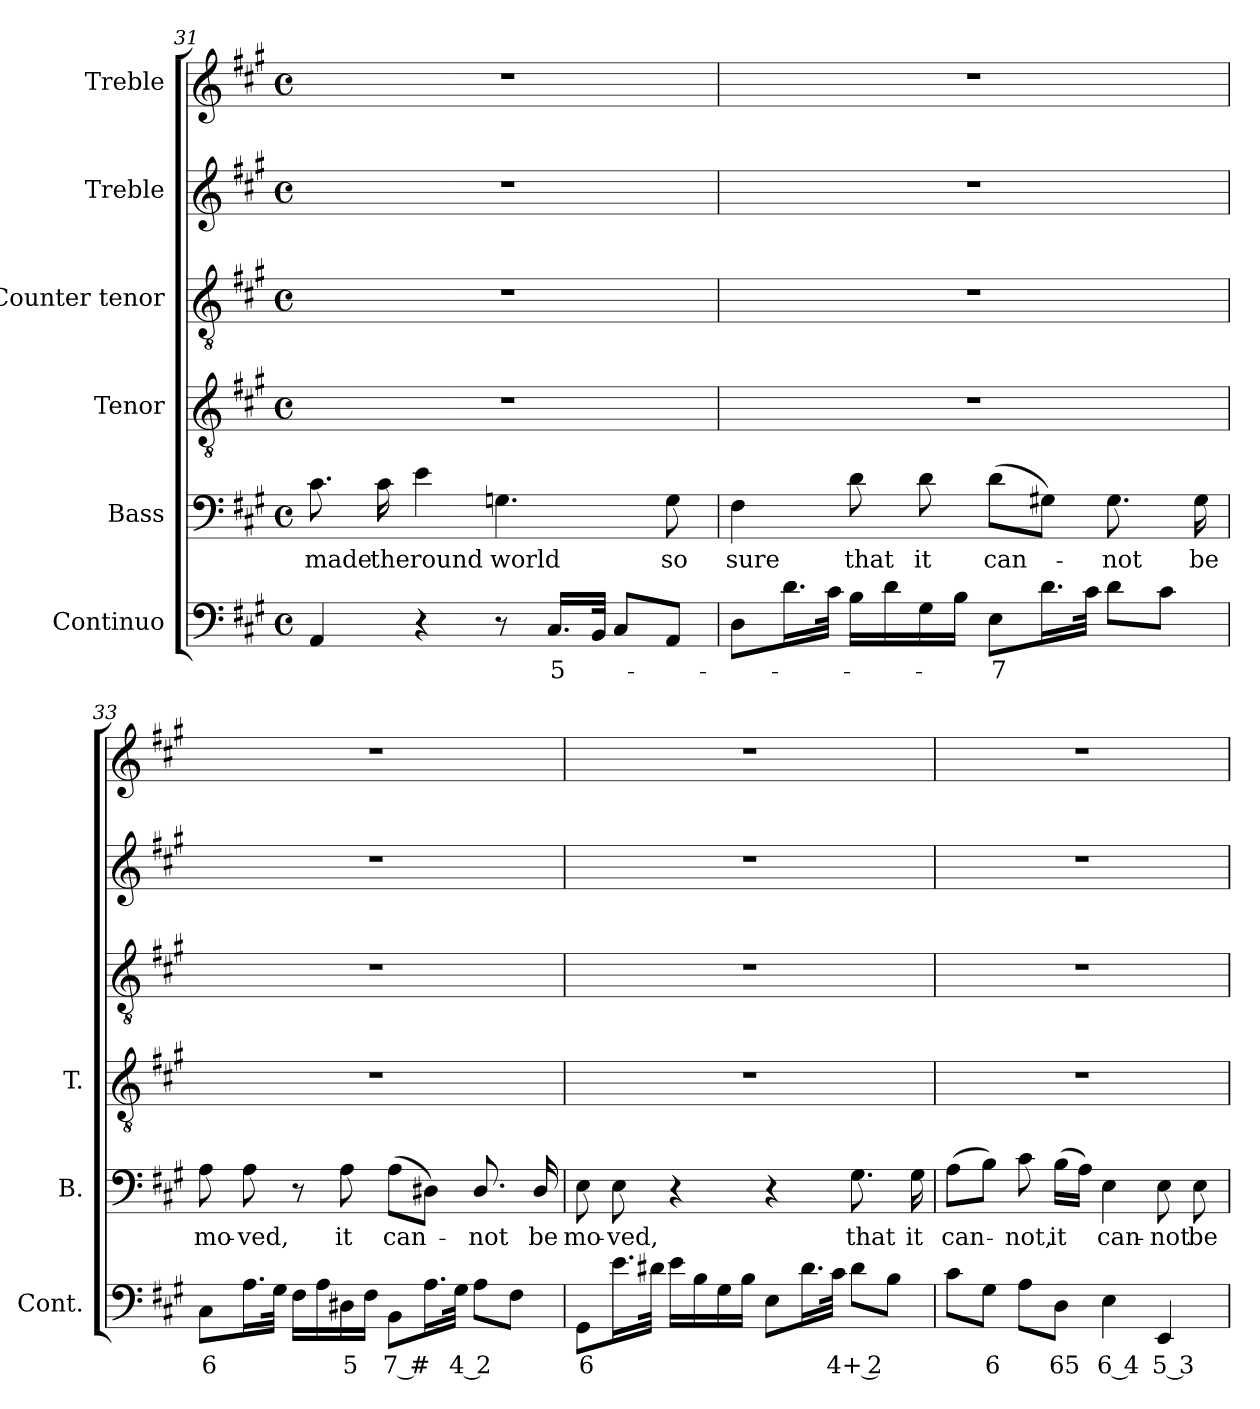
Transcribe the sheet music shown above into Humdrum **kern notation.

**kern	**text	**kern	**text	**kern	**kern	**kern	**kern
*part6	*part6	*part5	*part5	*part4	*part3	*part2	*part1
*staff6	*staff6	*staff5	*staff5	*staff4	*staff3	*staff2	*staff1
*I"Continuo	*	*I"Bass	*	*I"Tenor	*I"Counter tenor	*I"Treble	*I"Treble
*I'Cont.	*	*I'B.	*	*I'T.	*	*	*
*clefF4	*	*clefF4	*	*clefGv2	*clefGv2	*clefG2	*clefG2
*	*	*	*	*ITrd7c12	*ITrd7c12	*	*
*k[f#c#g#]	*	*k[f#c#g#]	*	*k[f#c#g#]	*k[f#c#g#]	*k[f#c#g#]	*k[f#c#g#]
*A:	*	*A:	*	*A:	*A:	*A:	*A:
*M4/4	*	*M4/4	*	*M4/4	*M4/4	*M4/4	*M4/4
*met(c)	*	*met(c)	*	*met(c)	*met(c)	*met(c)	*met(c)
=31	=31	=31	=31	=31	=31	=31	=31
!	!	!	!LO:LY:b:color=#000000	!	!	!	!
4AAi/	.	8.c#i\	made	1r	1r	1r	1r
!	!	!	!LO:LY:b:color=#000000	!	!	!	!
.	.	16c#i\	the	.	.	.	.
!	!	!	!LO:LY:b:color=#000000	!	!	!	!
4r	.	4ei\	round	.	.	.	.
!	!	!	!LO:LY:b:color=#000000	!	!	!	!
8r	.	4.Gni\	world	.	.	.	.
!	!LO:LY:b:color=#000000	!	!	!	!	!	!
16.C#i/LL	5-	.	.	.	.	.	.
32BBi/JJk	.	.	.	.	.	.	.
8C#i/L	.	.	.	.	.	.	.
!	!	!	!LO:LY:b:color=#000000	!	!	!	!
8AAi/J	.	8Gi\	so	.	.	.	.
=32	=32	=32	=32	=32	=32	=32	=32
!	!	!	!LO:LY:b:color=#000000	!	!	!	!
8Di\L	.	4F#i\	sure	1r	1r	1r	1r
16.di\L	.	.	.	.	.	.	.
32c#i\JJk	.	.	.	.	.	.	.
!	!	!	!LO:LY:b:color=#000000	!	!	!	!
16Bi\LL	.	8di\	that	.	.	.	.
16di\	.	.	.	.	.	.	.
!	!	!	!LO:LY:b:color=#000000	!	!	!	!
16G#i\	.	8di\	it	.	.	.	.
16Bi\JJ	.	.	.	.	.	.	.
!	!LO:LY:b:color=#000000	!	!	!	!	!	!
!	!	!	!LO:LY:b:color=#000000	!	!	!	!
8Ei\L	7	(8di\L	can-	.	.	.	.
16.di\L	.	8G#Xi\J)	.	.	.	.	.
32c#i\JJk	.	.	.	.	.	.	.
!	!	!	!LO:LY:b:color=#000000	!	!	!	!
8di\L	.	8.G#i\	-not	.	.	.	.
8c#i\J	.	.	.	.	.	.	.
!	!	!	!LO:LY:b:color=#000000	!	!	!	!
.	.	16G#i\	be	.	.	.	.
!!LO:LB:g=z
=33	=33	=33	=33	=33	=33	=33	=33
!	!LO:LY:b:color=#000000	!	!	!	!	!	!
!	!	!	!LO:LY:b:color=#000000	!	!	!	!
8C#i\L	6	8Ai\	mo-	1r	1r	1r	1r
!	!	!	!LO:LY:b:color=#000000	!	!	!	!
16.Ai\L	.	8Ai\	-ved,	.	.	.	.
32G#i\JJk	.	.	.	.	.	.	.
16F#i\LL	.	8r	.	.	.	.	.
16Ai\	.	.	.	.	.	.	.
!	!LO:LY:b:color=#000000	!	!	!	!	!	!
!	!	!	!LO:LY:b:color=#000000	!	!	!	!
16D#Xi\	5	8Ai\	it	.	.	.	.
16F#i\JJ	.	.	.	.	.	.	.
!	!LO:LY:b:color=#000000	!	!	!	!	!	!
!	!	!	!LO:LY:b:color=#000000	!	!	!	!
8BBi\L	7 #	(8Ai\L	can-	.	.	.	.
16.Ai\L	.	8D#Xi\J)	.	.	.	.	.
!	!LO:LY:b:color=#000000	!	!	!	!	!	!
32G#i\JJk	4 2	.	.	.	.	.	.
!	!	!	!LO:LY:b:color=#000000	!	!	!	!
8Ai\L	.	8.D#i/	-not	.	.	.	.
8F#i\J	.	.	.	.	.	.	.
!	!	!	!LO:LY:b:color=#000000	!	!	!	!
.	.	16D#i/	be	.	.	.	.
=34	=34	=34	=34	=34	=34	=34	=34
!	!LO:LY:b:color=#000000	!	!	!	!	!	!
!	!	!	!LO:LY:b:color=#000000	!	!	!	!
8GG#i\L	6	8Ei\	mo-	1r	1r	1r	1r
!	!	!	!LO:LY:b:color=#000000	!	!	!	!
16.ei\L	.	8Ei\	-ved,	.	.	.	.
32d#Xi\JJk	.	.	.	.	.	.	.
16ei\LL	.	4r	.	.	.	.	.
16Bi\	.	.	.	.	.	.	.
16G#i\	.	.	.	.	.	.	.
16Bi\JJ	.	.	.	.	.	.	.
8Ei\L	.	4r	.	.	.	.	.
16.d#i\L	.	.	.	.	.	.	.
!	!LO:LY:b:color=#000000	!	!	!	!	!	!
32c#i\JJk	4+ 2	.	.	.	.	.	.
!	!	!	!LO:LY:b:color=#000000	!	!	!	!
8d#i\L	.	8.G#i\	that	.	.	.	.
8Bi\J	.	.	.	.	.	.	.
!	!	!	!LO:LY:b:color=#000000	!	!	!	!
.	.	16G#i\	it	.	.	.	.
=35	=35	=35	=35	=35	=35	=35	=35
!	!	!	!LO:LY:b:color=#000000	!	!	!	!
8c#i\L	.	(8Ai\L	can-	1r	1r	1r	1r
!	!LO:LY:b:color=#000000	!	!	!	!	!	!
8G#i\J	6	8Bi\J)	.	.	.	.	.
!	!	!	!LO:LY:b:color=#000000	!	!	!	!
8Ai\L	.	8c#i\	-not,	.	.	.	.
!	!LO:LY:b:color=#000000	!	!	!	!	!	!
!	!	!	!LO:LY:b:color=#000000	!	!	!	!
8Di\J	65	(16Bi\LL	it	.	.	.	.
.	.	16Ai\JJ)	.	.	.	.	.
!	!LO:LY:b:color=#000000	!	!	!	!	!	!
!	!	!	!LO:LY:b:color=#000000	!	!	!	!
4Ei\	6 4	4Ei\	can-	.	.	.	.
!	!LO:LY:b:color=#000000	!	!	!	!	!	!
!	!	!	!LO:LY:b:color=#000000	!	!	!	!
4EEi/	5 3	8Ei\	-not	.	.	.	.
!	!	!	!LO:LY:b:color=#000000	!	!	!	!
.	.	8Ei\	be	.	.	.	.
=	=	=	=	=	=	=	=
*-	*-	*-	*-	*-	*-	*-	*-
